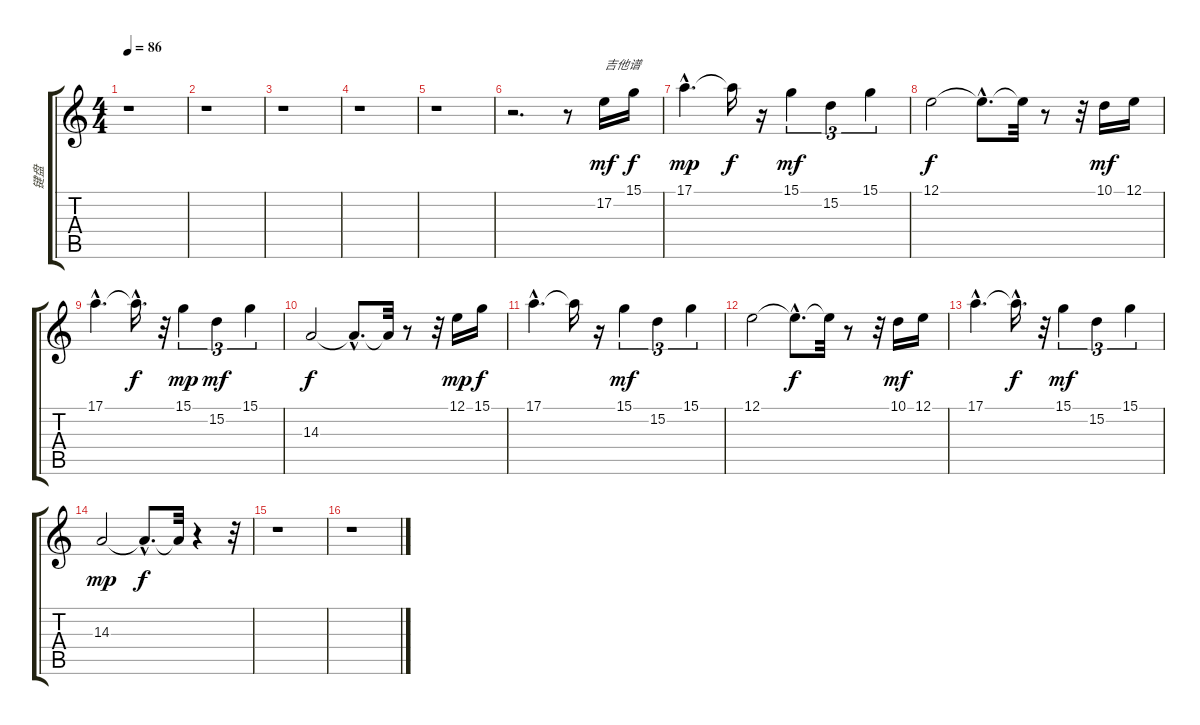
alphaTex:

\track ("键盘" "键盘") {instrument brightacousticpiano}
\staff {score tabs}
\tuning (E4 B3 G3 D3 A2 E2) {hide}
\ts (4 4)
\tempo 86
\clef g2
\ks c
r.1{dy mf instrument brightacousticpiano} |
r.1 |
r.1 |
r.1 |
r.1 |
r.2{d volume 16} r.8 17.2.16{txt "吉他谱"} 15.1.16{dy f} |
17.1{hac}.4{d dy mp} 17.1{t}.16{dy f} r.16 15.1.4{tu (3 2) dy mf} 15.2.4{tu (3 2)} 15.1.4{tu (3 2)} |
12.1.2{dy f} 12.1{hac t}.8{d} 12.1{t}.32 r.8 r.32 10.1.16{dy mf} 12.1.16 |
17.1{hac}.4{d} 17.1{hac t}.16{d dy f} r.32 15.1.4{tu (3 2) dy mp} 15.2.4{tu (3 2) dy mf} 15.1.4{tu (3 2)} |
14.3.2{dy f} 14.3{hac t}.8{d} 14.3{t}.32 r.8 r.32 12.1.16{dy mp} 15.1.16{dy f} |
17.1{hac}.4{d} 17.1{t}.16 r.16 15.1.4{tu (3 2) dy mf} 15.2.4{tu (3 2)} 15.1.4{tu (3 2)} |
12.1.2 12.1{hac t}.8{d dy f} 12.1{t}.32 r.8 r.32 10.1.16{dy mf} 12.1.16 |
17.1{hac}.4{d} 17.1{hac t}.16{d dy f} r.32 15.1.4{tu (3 2) dy mf} 15.2.4{tu (3 2)} 15.1.4{tu (3 2)} |
14.3.2{dy mp} 14.3{hac t}.8{d dy f} 14.3{t}.32 r.4 r.32 |
r.1 |
r.1
